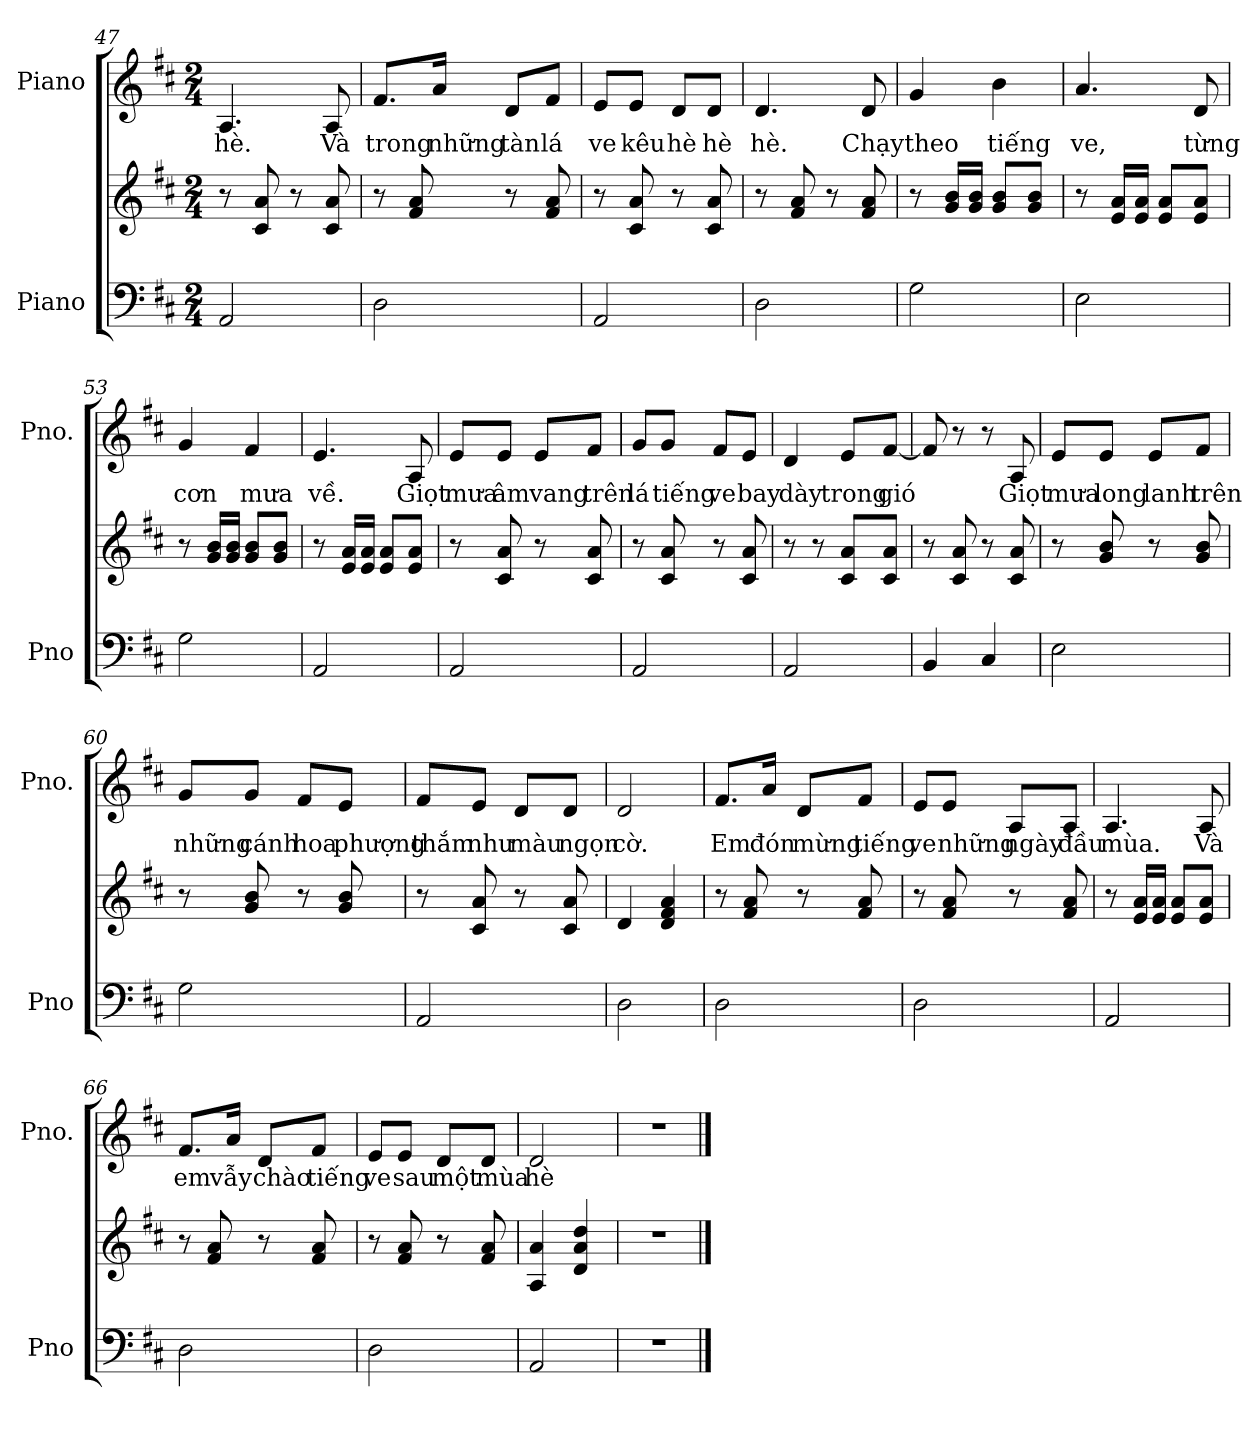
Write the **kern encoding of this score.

**kern	**kern	**kern	**text
*part2	*part2	*part1	*part1
*staff3	*staff2	*staff1	*staff1
*I"Piano	*	*I"Piano	*
*I'Pno	*	*I'Pno.	*
*clefF4	*clefG2	*clefG2	*
*k[f#c#]	*k[f#c#]	*k[f#c#]	*
*M2/4	*M2/4	*M2/4	*
=47	=47	=47	=47
!	!	!	!LO:LY:b
2AA/	8r	4.A/	hè.
.	8c#/ 8a/	.	.
.	8r	.	.
!	!	!	!LO:LY:b
.	8c#/ 8a/	8A/	Và
=48	=48	=48	=48
!	!	!	!LO:LY:b
2D\	8r	8.f#/L	trong
.	8f#/ 8a/	.	.
!	!	!	!LO:LY:b
.	.	16a/Jk	những
!	!	!	!LO:LY:b
.	8r	8d/L	tàn
!	!	!	!LO:LY:b
.	8f#/ 8a/	8f#/J	lá
!!LO:PB:g=z
=49	=49	=49	=49
!	!	!	!LO:LY:b
2AA/	8r	8e/L	ve
!	!	!	!LO:LY:b
.	8c#/ 8a/	8e/J	kêu
!	!	!	!LO:LY:b
.	8r	8d/L	hè
!	!	!	!LO:LY:b
.	8c#/ 8a/	8d/J	hè
=50	=50	=50	=50
!	!	!	!LO:LY:b
2D\	8r	4.d/	hè.
.	8f#/ 8a/	.	.
.	8r	.	.
!	!	!	!LO:LY:b
.	8f#/ 8a/	8d/	Chạy
=51	=51	=51	=51
!	!	!	!LO:LY:b
2G\	8r	4g/	theo
.	16g/ 16b/LL	.	.
.	16g/ 16b/JJ	.	.
!	!	!	!LO:LY:b
.	8g/ 8b/L	4b\	tiếng
.	8g/ 8b/J	.	.
=52	=52	=52	=52
!	!	!	!LO:LY:b
2E\	8r	4.a/	ve,
.	16e/ 16a/LL	.	.
.	16e/ 16a/JJ	.	.
.	8e/ 8a/L	.	.
!	!	!	!LO:LY:b
.	8e/ 8a/J	8d/	từng
=53	=53	=53	=53
!	!	!	!LO:LY:b
2G\	8r	4g/	cơn
.	16g/ 16b/LL	.	.
.	16g/ 16b/JJ	.	.
!	!	!	!LO:LY:b
.	8g/ 8b/L	4f#/	mưa
.	8g/ 8b/J	.	.
=54	=54	=54	=54
!	!	!	!LO:LY:b
2AA/	8r	4.e/	về.
.	16e/ 16a/LL	.	.
.	16e/ 16a/JJ	.	.
.	8e/ 8a/L	.	.
!	!	!	!LO:LY:b
.	8e/ 8a/J	8A/	Giọt
!!LO:LB:g=z
=55	=55	=55	=55
!	!	!	!LO:LY:b
2AA/	8r	8e/L	mưa
!	!	!	!LO:LY:b
.	8c#/ 8a/	8e/J	âm
!	!	!	!LO:LY:b
.	8r	8e/L	vang
!	!	!	!LO:LY:b
.	8c#/ 8a/	8f#/J	trên
=56	=56	=56	=56
!	!	!	!LO:LY:b
2AA/	8r	8g/L	lá
!	!	!	!LO:LY:b
.	8c#/ 8a/	8g/J	tiếng
!	!	!	!LO:LY:b
.	8r	8f#/L	ve
!	!	!	!LO:LY:b
.	8c#/ 8a/	8e/J	bay
=57	=57	=57	=57
!	!	!	!LO:LY:b
2AA/	8r	4d/	dày
.	8r	.	.
!	!	!	!LO:LY:b
.	8c#/ 8a/L	8e/L	trong
!	!	!	!LO:LY:b
.	8c#/ 8a/J	[8f#/J	gió
=58	=58	=58	=58
4BB/	8r	8f#/]	.
.	8c#/ 8a/	8r	.
4C#/	8r	8r	.
!	!	!	!LO:LY:b
.	8c#/ 8a/	8A/	Giọt
!!LO:LB:g=z
=59	=59	=59	=59
!	!	!	!LO:LY:b
2E\	8r	8e/L	mưa
!	!	!	!LO:LY:b
.	8g/ 8b/	8e/J	long
!	!	!	!LO:LY:b
.	8r	8e/L	lanh
!	!	!	!LO:LY:b
.	8g/ 8b/	8f#/J	trên
=60	=60	=60	=60
!	!	!	!LO:LY:b
2G\	8r	8g/L	những
!	!	!	!LO:LY:b
.	8g/ 8b/	8g/J	cánh
!	!	!	!LO:LY:b
.	8r	8f#/L	hoa
!	!	!	!LO:LY:b
.	8g/ 8b/	8e/J	phượng
=61	=61	=61	=61
!	!	!	!LO:LY:b
2AA/	8r	8f#/L	thắm
!	!	!	!LO:LY:b
.	8c#/ 8a/	8e/J	như
!	!	!	!LO:LY:b
.	8r	8d/L	màu
!	!	!	!LO:LY:b
.	8c#/ 8a/	8d/J	ngọn
=62	=62	=62	=62
!	!	!	!LO:LY:b
2D\	4d/	2d/	cờ.
.	4d/ 4f#/ 4a/	.	.
!!LO:PB:g=z
=63	=63	=63	=63
!	!	!	!LO:LY:b
2D\	8r	8.f#/L	Em
.	8f#/ 8a/	.	.
!	!	!	!LO:LY:b
.	.	16a/Jk	đón
!	!	!	!LO:LY:b
.	8r	8d/L	mừng
!	!	!	!LO:LY:b
.	8f#/ 8a/	8f#/J	tiếng
=64	=64	=64	=64
!	!	!	!LO:LY:b
2D\	8r	8e/L	ve
!	!	!	!LO:LY:b
.	8f#/ 8a/	8e/J	những
!	!	!	!LO:LY:b
.	8r	8A/L	ngày
!	!	!	!LO:LY:b
.	8f#/ 8a/	8A/J	đầu
=65	=65	=65	=65
!	!	!	!LO:LY:b
2AA/	8r	4.A/	mùa.
.	16e/ 16a/LL	.	.
.	16e/ 16a/JJ	.	.
.	8e/ 8a/L	.	.
!	!	!	!LO:LY:b
.	8e/ 8a/J	8A/	Và
=66	=66	=66	=66
!	!	!	!LO:LY:b
2D\	8r	8.f#/L	em
.	8f#/ 8a/	.	.
!	!	!	!LO:LY:b
.	.	16a/Jk	vẫy
!	!	!	!LO:LY:b
.	8r	8d/L	chào
!	!	!	!LO:LY:b
.	8f#/ 8a/	8f#/J	tiếng
!!LO:LB:g=z
=67	=67	=67	=67
!	!	!	!LO:LY:b
2D\	8r	8e/L	ve
!	!	!	!LO:LY:b
.	8f#/ 8a/	8e/J	sau
!	!	!	!LO:LY:b
.	8r	8d/L	một
!	!	!	!LO:LY:b
.	8f#/ 8a/	8d/J	mùa
=68	=68	=68	=68
!	!	!	!LO:LY:b
2AA/	4A/ 4a/	2d/	hè
.	4d/ 4a/ 4dd/	.	.
=69	=69	=69	=69
2r	2r	2r	.
==	==	==	==
*-	*-	*-	*-
